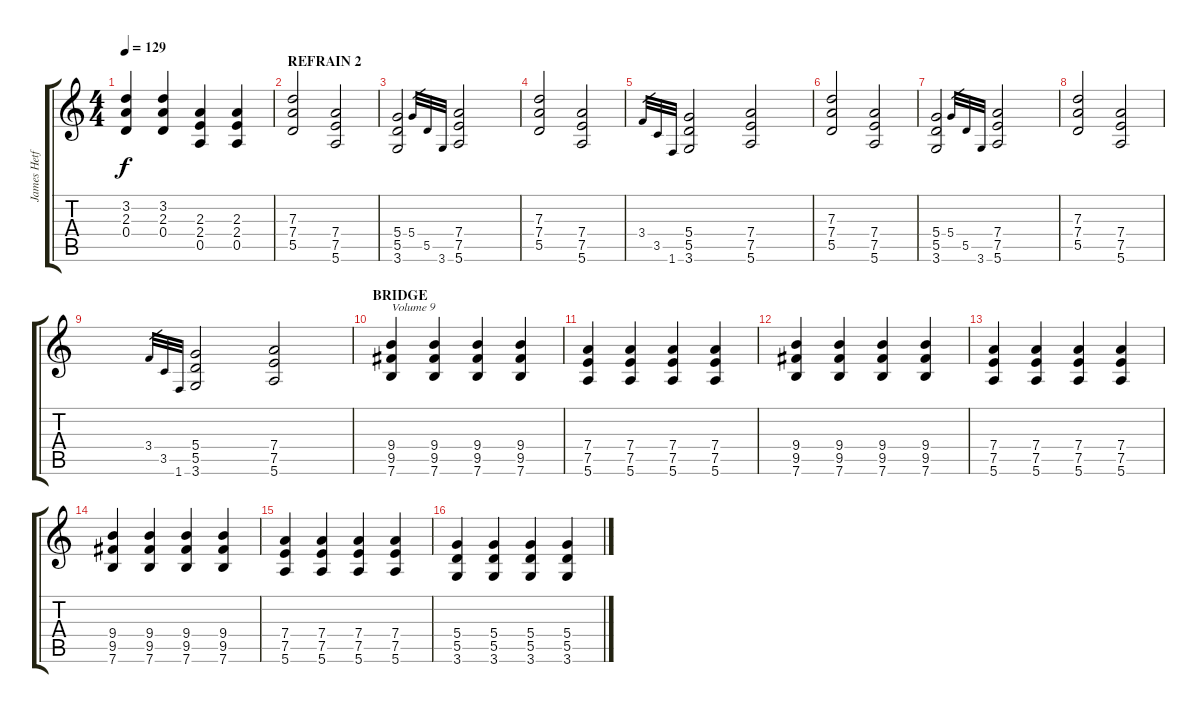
\track ("James Hetfield [lead guitar]" "James Hetf") {instrument distortionguitar}
\staff {score tabs}
\tuning (E4 B3 G3 D3 A2 E2) {hide}
\ts (4 4)
\tempo 129
\clef g2
\ks c
(3.2 2.3 0.4).4{dy f} (3.2 2.3 0.4).4 (2.3 2.4 0.5).4 (2.3 2.4 0.5).4 |
\section ("" "REFRAIN 2")
(7.3 7.4 5.5).2 (7.4 7.5 5.6).2 |
(5.4 5.5 3.6).2 5.4.32{gr} 5.5.32{gr} 3.6.32{gr} (7.4 7.5 5.6).2 |
(7.3 7.4 5.5).2 (7.4 7.5 5.6).2 |
3.4.32{gr} 3.5.32{gr} 1.6.32{gr} (5.4 5.5 3.6).2 (7.4 7.5 5.6).2 |
(7.3 7.4 5.5).2 (7.4 7.5 5.6).2 |
(5.4 5.5 3.6).2 5.4.32{gr} 5.5.32{gr} 3.6.32{gr} (7.4 7.5 5.6).2 |
(7.3 7.4 5.5).2 (7.4 7.5 5.6).2 |
3.4.32{gr} 3.5.32{gr} 1.6.32{gr} (5.4 5.5 3.6).2 (7.4 7.5 5.6).2 |
\section ("" "BRIDGE")
(9.4 9.5 7.6).4{txt "Volume 9" volume 9} (9.4 9.5 7.6).4 (9.4 9.5 7.6).4 (9.4 9.5 7.6).4 |
(7.4 7.5 5.6).4 (7.4 7.5 5.6).4 (7.4 7.5 5.6).4 (7.4 7.5 5.6).4 |
(9.4 9.5 7.6).4 (9.4 9.5 7.6).4 (9.4 9.5 7.6).4 (9.4 9.5 7.6).4 |
(7.4 7.5 5.6).4 (7.4 7.5 5.6).4 (7.4 7.5 5.6).4 (7.4 7.5 5.6).4 |
(9.4 9.5 7.6).4 (9.4 9.5 7.6).4 (9.4 9.5 7.6).4 (9.4 9.5 7.6).4 |
(7.4 7.5 5.6).4 (7.4 7.5 5.6).4 (7.4 7.5 5.6).4 (7.4 7.5 5.6).4 |
(5.4 5.5 3.6).4 (5.4 5.5 3.6).4 (5.4 5.5 3.6).4 (5.4 5.5 3.6).4
